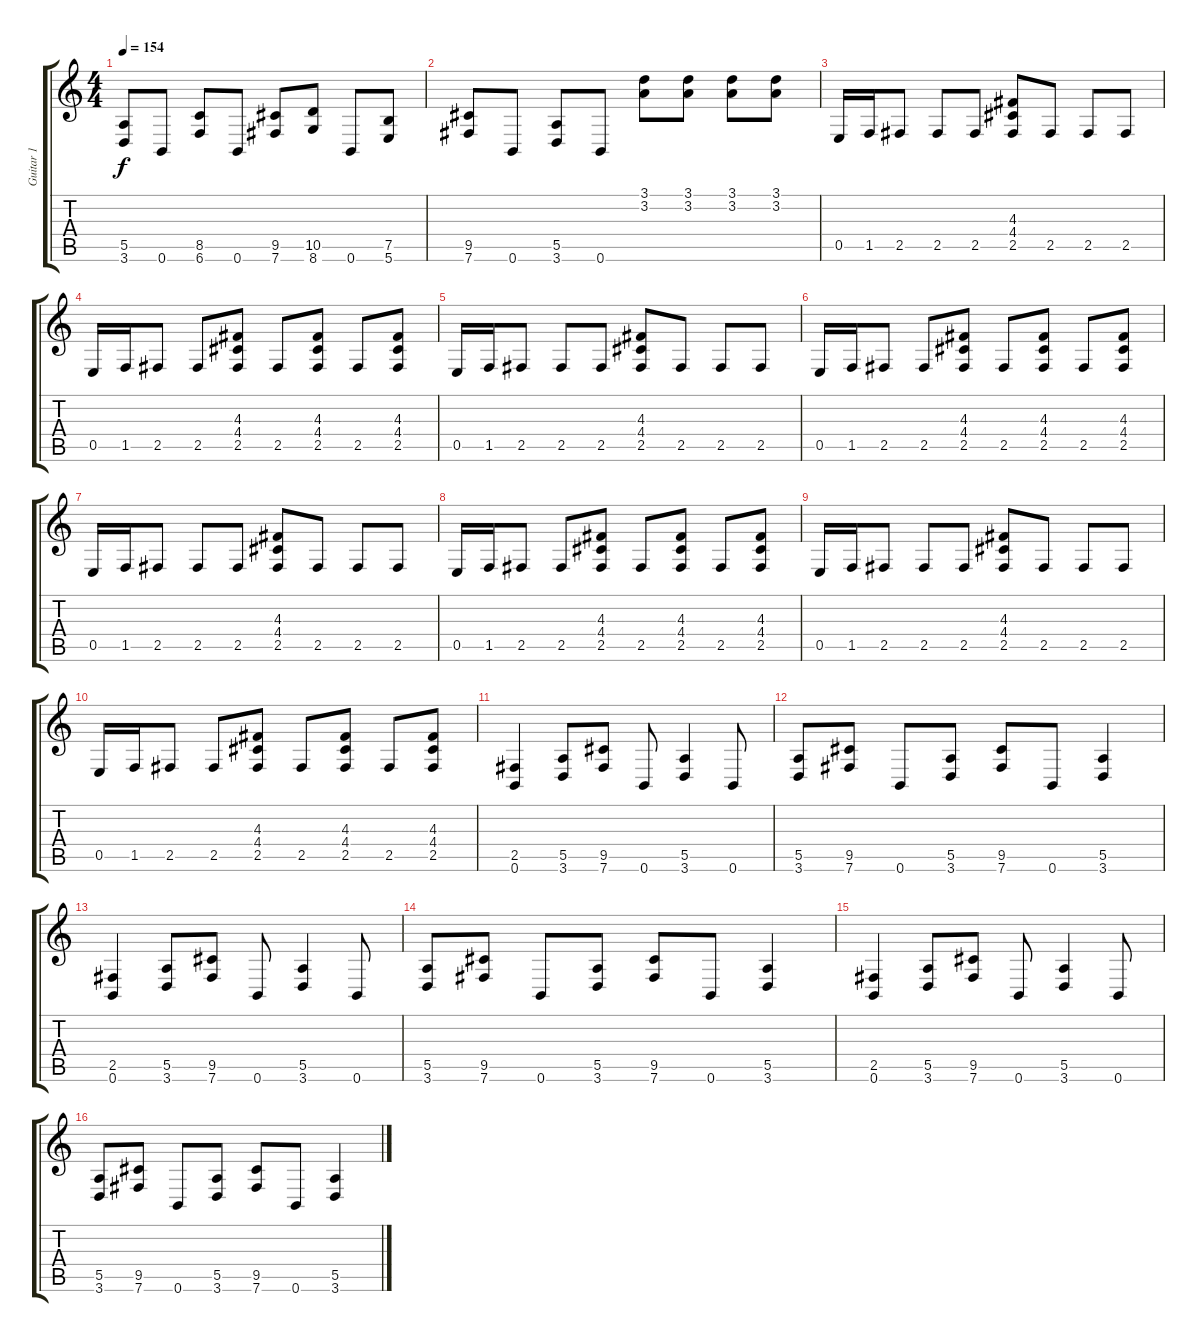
\track ("Guitar 1" "Guitar 1") {instrument distortionguitar}
\staff {score tabs}
\tuning (B3 Gb3 D3 A2 E2 B1) {hide}
\ts (4 4)
\tempo 154
\clef g2
\ks c
(5.5 3.6).8{dy f} 0.6.8 (8.5 6.6).8 0.6.8 (9.5 7.6).8 (10.5 8.6).8 0.6.8 (7.5 5.6).8 |
(9.5 7.6).8 0.6.8 (5.5 3.6).8 0.6.8 (3.1 3.2).8 (3.1 3.2).8 (3.1 3.2).8 (3.1 3.2).8 |
0.5.16 1.5.16 2.5.8 2.5.8 2.5.8 (4.3 4.4 2.5).8 2.5.8 2.5.8 2.5.8 |
0.5.16 1.5.16 2.5.8 2.5.8 (4.3 4.4 2.5).8 2.5.8 (4.3 4.4 2.5).8 2.5.8 (4.3 4.4 2.5).8 |
0.5.16 1.5.16 2.5.8 2.5.8 2.5.8 (4.3 4.4 2.5).8 2.5.8 2.5.8 2.5.8 |
0.5.16 1.5.16 2.5.8 2.5.8 (4.3 4.4 2.5).8 2.5.8 (4.3 4.4 2.5).8 2.5.8 (4.3 4.4 2.5).8 |
0.5.16 1.5.16 2.5.8 2.5.8 2.5.8 (4.3 4.4 2.5).8 2.5.8 2.5.8 2.5.8 |
0.5.16 1.5.16 2.5.8 2.5.8 (4.3 4.4 2.5).8 2.5.8 (4.3 4.4 2.5).8 2.5.8 (4.3 4.4 2.5).8 |
0.5.16 1.5.16 2.5.8 2.5.8 2.5.8 (4.3 4.4 2.5).8 2.5.8 2.5.8 2.5.8 |
0.5.16 1.5.16 2.5.8 2.5.8 (4.3 4.4 2.5).8 2.5.8 (4.3 4.4 2.5).8 2.5.8 (4.3 4.4 2.5).8 |
(2.5 0.6).4 (5.5 3.6).8 (9.5 7.6).8 0.6.8 (5.5 3.6).4 0.6.8 |
(5.5 3.6).8 (9.5 7.6).8 0.6.8 (5.5 3.6).8 (9.5 7.6).8 0.6.8 (5.5 3.6).4 |
(2.5 0.6).4 (5.5 3.6).8 (9.5 7.6).8 0.6.8 (5.5 3.6).4 0.6.8 |
(5.5 3.6).8 (9.5 7.6).8 0.6.8 (5.5 3.6).8 (9.5 7.6).8 0.6.8 (5.5 3.6).4 |
(2.5 0.6).4 (5.5 3.6).8 (9.5 7.6).8 0.6.8 (5.5 3.6).4 0.6.8 |
(5.5 3.6).8 (9.5 7.6).8 0.6.8 (5.5 3.6).8 (9.5 7.6).8 0.6.8 (5.5 3.6).4
